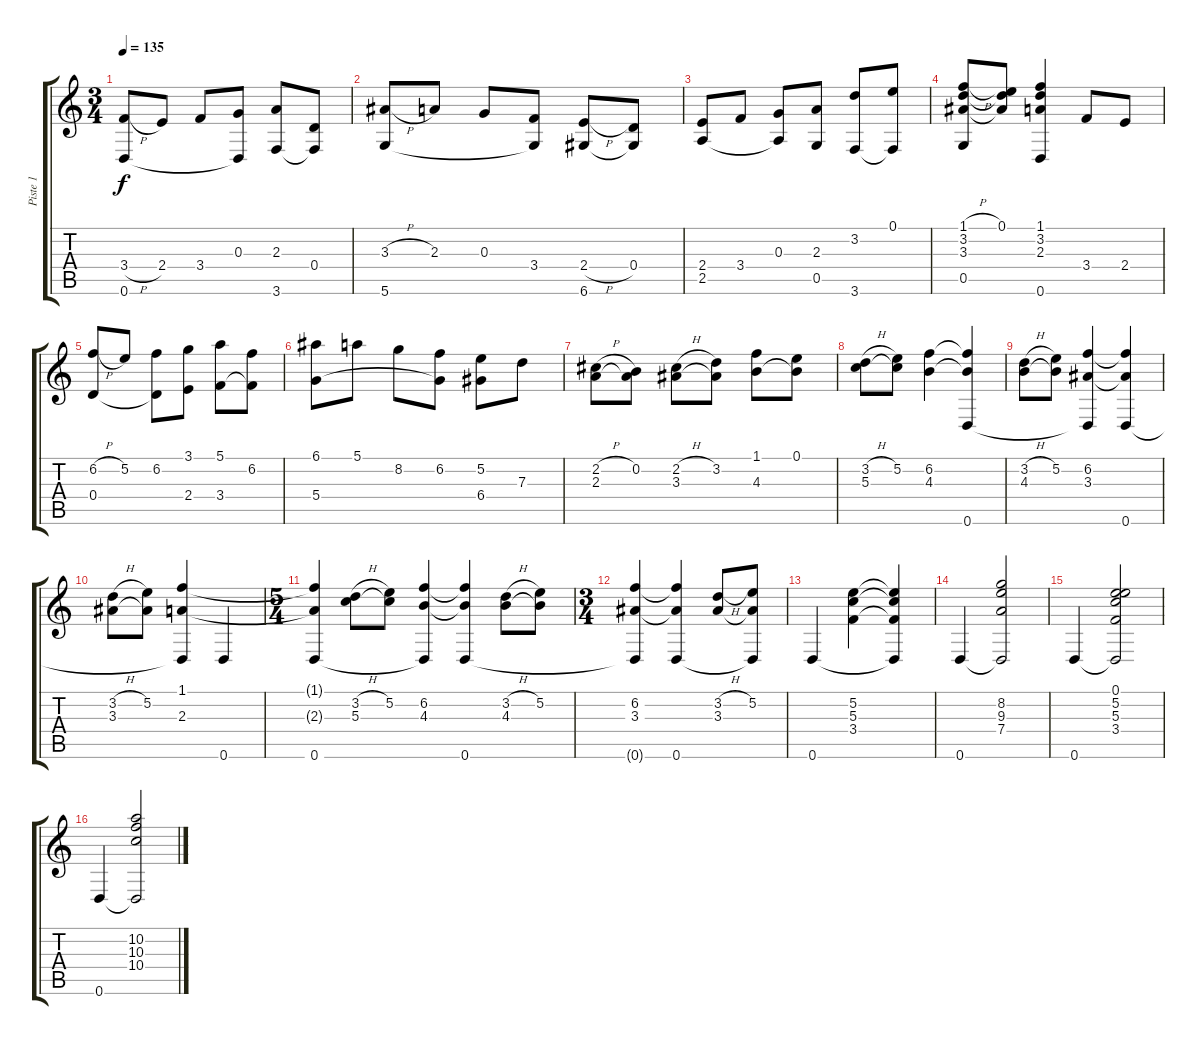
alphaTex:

\track ("Piste 1" "Piste 1") {instrument acousticguitarnylon}
\staff {score tabs}
\tuning (E4 B3 G3 D3 G2 D2) {hide}
\ts (3 4)
\tempo 135
\clef g2
\ks c
(3.4{h} 0.6).8{dy f instrument acousticguitarnylon} 2.4.8 3.4.8 (0.3 0.6{t}).8 (2.3 3.6).8 (0.4 3.6{t}).8 |
(3.3{h} 5.6).8 2.3.8 0.3.8 (3.4 5.6{t}).8 (2.4{h} 6.6).8 (0.4 6.6{t}).8 |
(2.4 2.5).8 3.4.8 (0.3 2.5{t}).8 (2.3 0.5).8 (3.2 3.6).8 (0.1 3.6{t}).8 |
(1.1{h} 3.2 3.3 0.5).8 (0.1 3.2{t} 3.3{t}).8 (1.1 3.2 2.3 0.6).4 3.4.8 2.4.8 |
(6.2{h} 0.4).8 5.2.8 (6.2 0.4{t}).8 (3.1 2.4).8 (5.1 3.4).8 (6.2 3.4{t}).8 |
(6.1 5.4).8 5.1.8 8.2.8 (6.2 5.4{t}).8 (5.2 6.4).8 7.3.8 |
(2.2{h} 2.3).8 (0.2 2.3{t}).8 (2.2{h} 3.3).8 (3.2 3.3{t}).8 (1.1 4.3).8 (0.1 4.3{t}).8 |
(3.2{h} 5.3).8 (5.2 5.3{t}).8 (6.2 4.3).4 (6.2{t} 4.3{t} 0.6).4 |
(3.2{h} 4.3).8 (5.2 4.3{t}).8 (6.2 3.3 0.6{t}).4 (6.2{t} 3.3{t} 0.6).4 |
(3.2{h} 3.3).8 (5.2 3.3{t}).8 (1.1 2.3 0.6{t}).4 0.6.4 |
\ts (5 4)
(1.1{t} 2.3{t} 0.6).4 (3.2{h} 5.3).8 (5.2 5.3{t}).8 (6.2 4.3 0.6{t}).4 (6.2{t} 4.3{t} 0.6).4 (3.2{h} 4.3).8 (5.2 4.3{t}).8 |
\ts (3 4)
(6.2 3.3 0.6{t}).4 (6.2{t} 3.3{t} 0.6).4 (3.2{h} 3.3).8 (5.2 3.3{t} 0.6{t}).8 |
0.6.4 (5.2 5.3 3.4).4 (5.2{t} 5.3{t} 3.4{t} 0.6{t}).4 |
0.6.4 (8.2 9.3 7.4 0.6{t}).2 |
0.6.4 (0.1 5.2 5.3 3.4 0.6{t}).2 |
0.6.4 (10.2 10.3 10.4 0.6{t}).2
